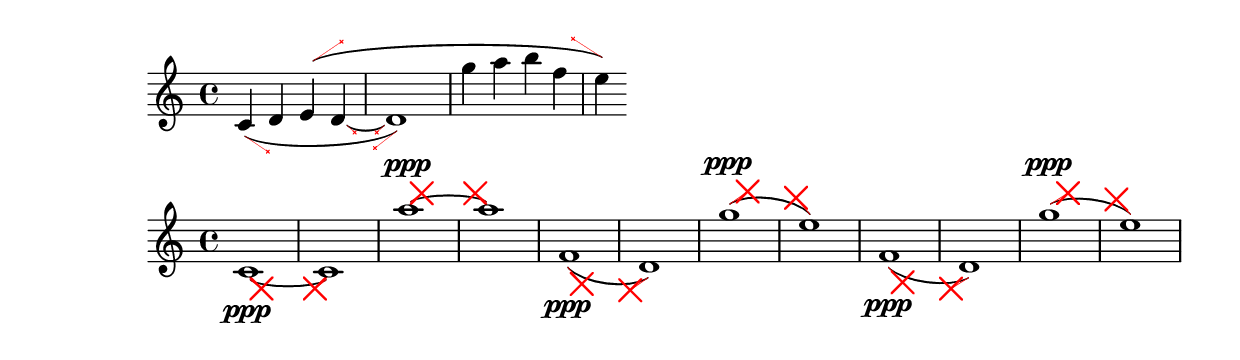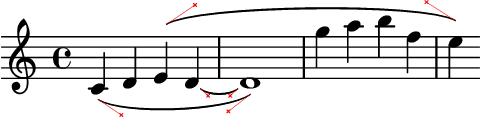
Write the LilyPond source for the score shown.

\version "2.16.2"

% use this to crop output page size to match the snippet
#(ly:set-option 'preview #t)

\header {
  snippet-title = "Displaying control points of slurs and ties"
  snippet-author = "David Nalesnik, Thomas Morley, Urs Liska, Janek Warchoł"
  snippet-description = \markup {
    Slurs, Ties and other similar objects are drawn in LilyPond as
    third-order Bezier curves, which means that their shape is controlled
    by four “control-points” (first and last ones tell where the curve ends
    are placed, and the middle ones affect the curvature).  Changing the
    shape of these objects involves moving these control-points around,
    and it's helpful to see where they actually are.  This snippet defines
    a "\displayControlPoints" function that displays them.  You can use it
    by calling it inside your music expression, or by placing it in
    "\layout" block.  When used inside music expressions, it can be prefixed
    with "\once" in order to display only the control points of the curve that
    starts at this moment.
  }
  % add comma-separated tags to make searching more effective:
  tags = "slur, tie, bezier curve, control point, preview mode"
  % is this snippet ready?  See meta/status-values.md
  status = "buggy" % aiming for status "official"
  %{
    TODO:
    - displaying control-points of ties affects layout! (example at the bottom) FIX!
    - there's an error when trying to use with LaissezVibrerTie - fix!
    - check if this really works with RepeatTies
    - it would be nice to have color controlled by a parameter
    - should we use some global settings for thickness and size?
    the function is called several times for different grobs...
  %}
}

%%%%%%%%%%%%%%%%%%%%%%%%%%
% here goes the snippet: %
%%%%%%%%%%%%%%%%%%%%%%%%%%

#(define (make-cross-stencil coords thickness arm-offset)
   ;; coords are the coordinates of the center of the cross
   (ly:stencil-add
    (make-line-stencil
     thickness
     (- (car coords) arm-offset)
     (- (cdr coords) arm-offset)
     (+ (car coords) arm-offset)
     (+ (cdr coords) arm-offset))
    (make-line-stencil
     thickness
     (- (car coords) arm-offset)
     (+ (cdr coords) arm-offset)
     (+ (car coords) arm-offset)
     (- (cdr coords) arm-offset))))

#(define (display-control-points thickness cross-size)
   ;; both arguments are measured in staff-spaces. Typical values are 0.1 0.5
   (lambda (grob)
     (let* ((grob-name (lambda (x) (assq-ref (ly:grob-property x 'meta) 'name)))
            (name (grob-name grob))
            (stil (cond ((or (eq? name 'Slur)(eq? name 'PhrasingSlur))(ly:slur::print grob))
                    ((eq? name 'Tie)(ly:tie::print grob))))
            (ctrpts (ly:grob-property grob 'control-points)))

       ;; add crosses:
       (ly:stencil-add stil
         (ly:stencil-in-color
          (ly:stencil-add
           ;; to go from desired cross size (length of line)
           ;; to arm-offset, we have to divide by 2*sqrt(2)
           (make-cross-stencil (second ctrpts) thickness (/ cross-size 2.8284))
           (make-cross-stencil (third ctrpts) thickness (/ cross-size 2.8284))
           )
          1 0 0) ;; color is hard-coded here (R G B).

         ;; add lines:
         (ly:stencil-in-color
          (ly:stencil-add
           (make-line-stencil (/ thickness 4)
             (car (first ctrpts)) (cdr (first ctrpts))
             (car (second ctrpts))  (cdr (second ctrpts)))
           (make-line-stencil (/ thickness 4)
             (car (third ctrpts)) (cdr (third ctrpts))
             (car (fourth ctrpts))  (cdr (fourth ctrpts)))
           )
          1 0 0) ;; color is hard-coded here (R G B).
         empty-stencil)
       )
     ))

% turn on displaying control-points:
displayControlPoints = {
  \override Slur #'stencil = #(display-control-points 0.08 0.4)
  \override PhrasingSlur #'stencil = #(display-control-points 0.08 0.4)
  \override Tie #'stencil = #(display-control-points 0.08 0.4)
  %\override LaissezVibrerTie #'stencil = #(display-control-points 0.08 0.4)
  \override RepeatTie #'stencil = #(display-control-points 0.08 0.4)
}

%%%%%%%%%%%%%%%%%%%%%
% USAGE EXAMPLE(S): %
%%%%%%%%%%%%%%%%%%%%%

\layout {
  \displayControlPoints
}

\relative c' {
  c( d e\( d~ d1) g'4 a b f | e\)
}

% this example shows how displayed control-points affect layout, but
% only in case of ties - there are no problems with Slurs and PhrasingSlurs!

\relative c' {
  \override Slur #'stencil = #(display-control-points 0.2 3)
  \override PhrasingSlur #'stencil = #(display-control-points 0.2 3)
  \override Tie #'stencil = #(display-control-points 0.2 3)

  c1~\ppp c a''~^\ppp a
  f,\(\ppp d\) g'\(^\ppp e\)
  f,(\ppp d) g'(^\ppp e)
}
